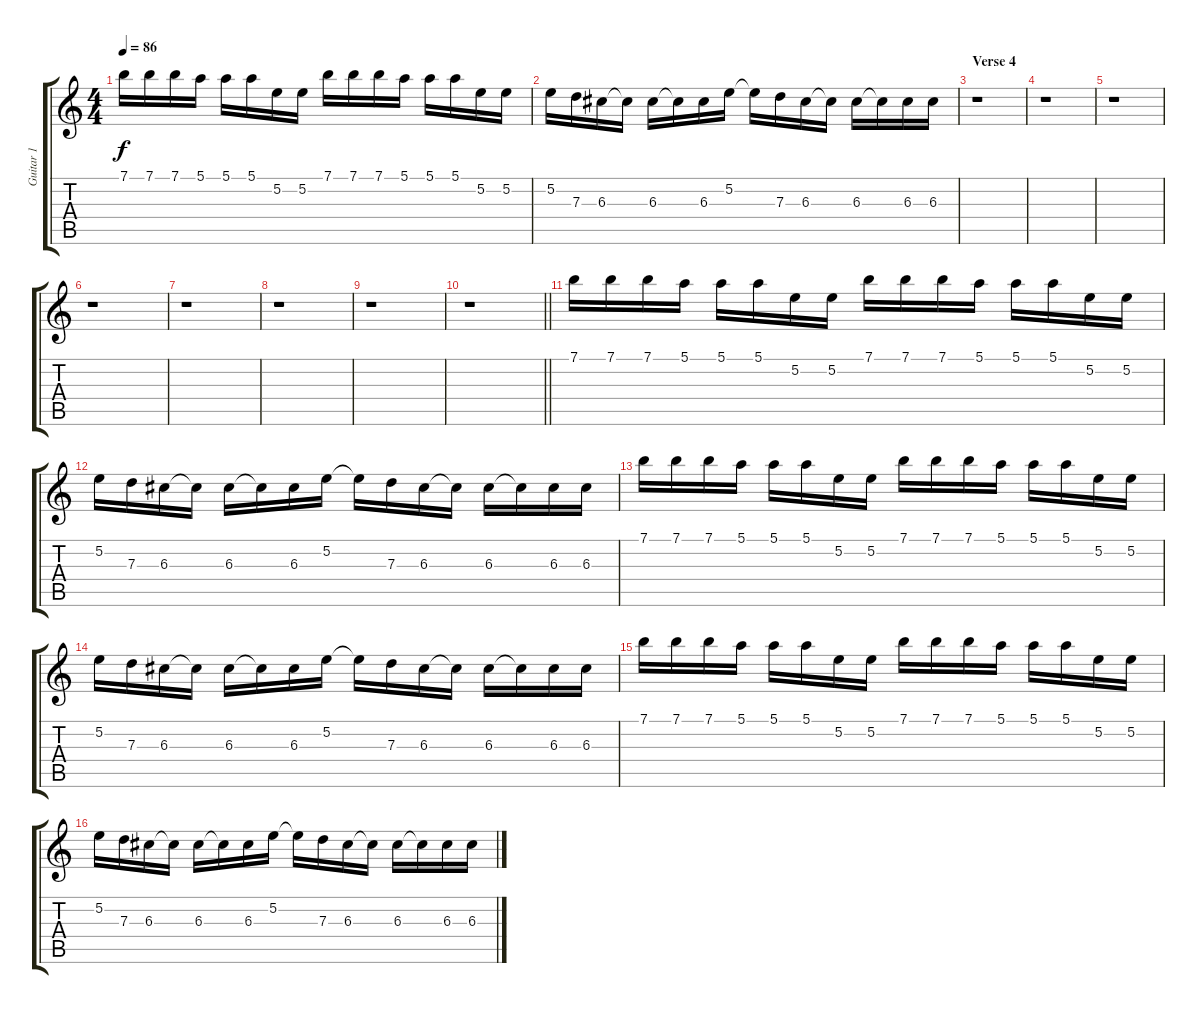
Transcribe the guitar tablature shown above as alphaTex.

\track ("Guitar 1" "Guitar 1") {instrument electricguitarclean}
\staff {score tabs}
\tuning (E4 B3 G3 D3 A2 E2) {hide}
\ts (4 4)
\tempo 86
\clef g2
\ks c
7.1.16{dy f} 7.1.16 7.1.16 5.1.16 5.1.16 5.1.16 5.2.16 5.2.16 7.1.16 7.1.16 7.1.16 5.1.16 5.1.16 5.1.16 5.2.16 5.2.16 |
5.2.16 7.3.16 6.3.16 6.3{t}.16 6.3.16 6.3{t}.16 6.3.16 5.2.16 5.2{t}.16 7.3.16 6.3.16 6.3{t}.16 6.3.16 6.3{t}.16 6.3.16 6.3.16 |
\section ("" "Verse 4")
r.1 |
r.1 |
r.1 |
r.1 |
r.1 |
r.1 |
r.1 |
\barLineRight lightlight
r.1 |
7.1.16 7.1.16 7.1.16 5.1.16 5.1.16 5.1.16 5.2.16 5.2.16 7.1.16 7.1.16 7.1.16 5.1.16 5.1.16 5.1.16 5.2.16 5.2.16 |
5.2.16 7.3.16 6.3.16 6.3{t}.16 6.3.16 6.3{t}.16 6.3.16 5.2.16 5.2{t}.16 7.3.16 6.3.16 6.3{t}.16 6.3.16 6.3{t}.16 6.3.16 6.3.16 |
7.1.16 7.1.16 7.1.16 5.1.16 5.1.16 5.1.16 5.2.16 5.2.16 7.1.16 7.1.16 7.1.16 5.1.16 5.1.16 5.1.16 5.2.16 5.2.16 |
5.2.16 7.3.16 6.3.16 6.3{t}.16 6.3.16 6.3{t}.16 6.3.16 5.2.16 5.2{t}.16 7.3.16 6.3.16 6.3{t}.16 6.3.16 6.3{t}.16 6.3.16 6.3.16 |
7.1.16 7.1.16 7.1.16 5.1.16 5.1.16 5.1.16 5.2.16 5.2.16 7.1.16 7.1.16 7.1.16 5.1.16 5.1.16 5.1.16 5.2.16 5.2.16 |
5.2.16 7.3.16 6.3.16 6.3{t}.16 6.3.16 6.3{t}.16 6.3.16 5.2.16 5.2{t}.16 7.3.16 6.3.16 6.3{t}.16 6.3.16 6.3{t}.16 6.3.16 6.3.16
